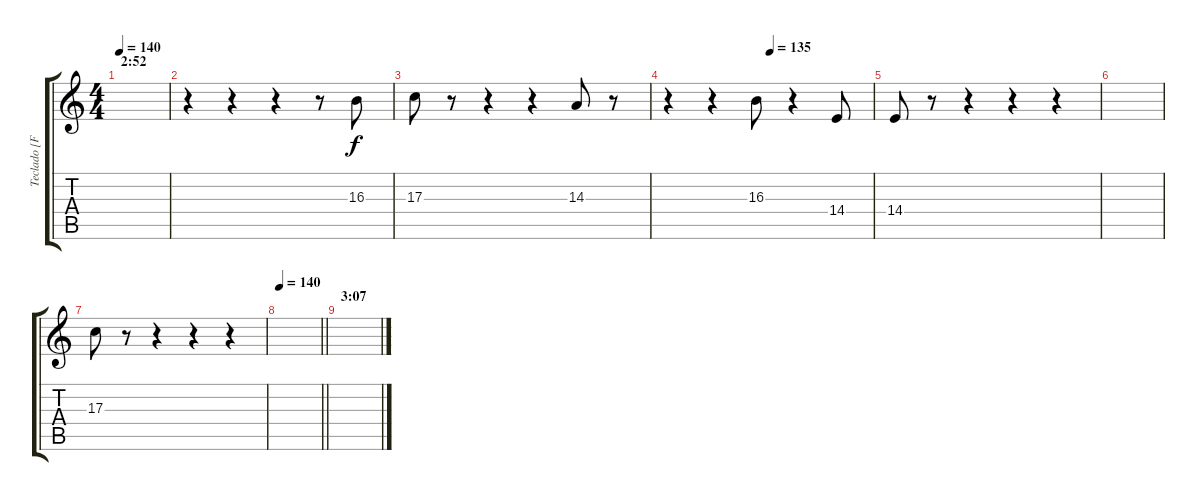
\track ("Teclado [Fábio Ribeiro]" "Teclado [F") {instrument lead3calliope}
\staff {score tabs}
\tuning (E4 B3 G3 D3 A2 E2) {hide}
\ts (4 4)
\section ("" "2:52")
\tempo 140
\clef g2
\ks c
|
r.4{instrument orchestrahit} r.4 r.4 r.8 16.3.8 |
17.3.8 r.8 r.4 r.4 14.3.8 r.8 |
\tempo (135 0.5)
r.4 r.4 16.3.8 r.4 14.4.8 |
14.4.8 r.8 r.4 r.4 r.4 |
|
17.3.8 r.8 r.4 r.4 r.4 |
\tempo 140
\barLineRight lightlight
|
\section ("" "3:07")
